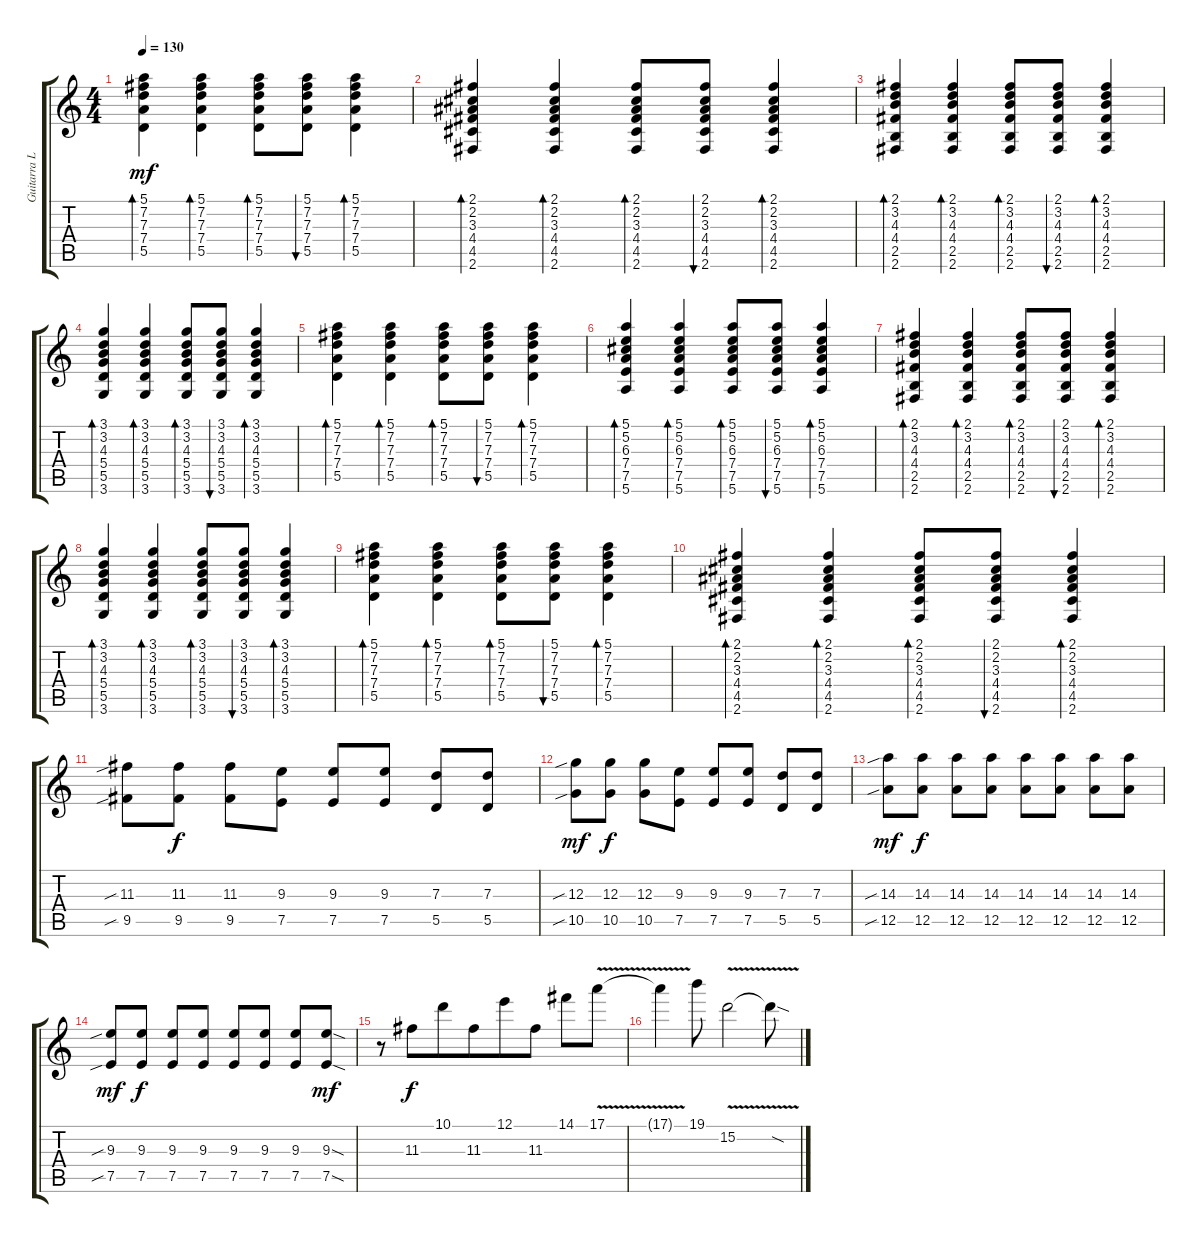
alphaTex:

\track ("" "Guitarra L") {instrument distortionguitar}
\staff {score tabs}
\tuning (E4 B3 G3 D3 A2 E2) {hide}
\ts (4 4)
\tempo 130
\clef g2
\ks c
(5.1 7.2 7.3 7.4 5.5).4{bd 60 dy mf} (5.1 7.2 7.3 7.4 5.5).4{bd 60} (5.1 7.2 7.3 7.4 5.5).8{bd 60} (5.1 7.2 7.3 7.4 5.5).8{bu 60} (5.1 7.2 7.3 7.4 5.5).4{bd 60} |
(2.1 2.2 3.3 4.4 4.5 2.6).4{bd 60} (2.1 2.2 3.3 4.4 4.5 2.6).4{bd 60} (2.1 2.2 3.3 4.4 4.5 2.6).8{bd 60} (2.1 2.2 3.3 4.4 4.5 2.6).8{bu 60} (2.1 2.2 3.3 4.4 4.5 2.6).4{bd 60} |
(2.1 3.2 4.3 4.4 2.5 2.6).4{bd 60} (2.1 3.2 4.3 4.4 2.5 2.6).4{bd 60} (2.1 3.2 4.3 4.4 2.5 2.6).8{bd 60} (2.1 3.2 4.3 4.4 2.5 2.6).8{bu 60} (2.1 3.2 4.3 4.4 2.5 2.6).4{bd 60} |
(3.1 3.2 4.3 5.4 5.5 3.6).4{bd 60} (3.1 3.2 4.3 5.4 5.5 3.6).4{bd 60} (3.1 3.2 4.3 5.4 5.5 3.6).8{bd 60} (3.1 3.2 4.3 5.4 5.5 3.6).8{bu 60} (3.1 3.2 4.3 5.4 5.5 3.6).4{bd 60} |
(5.1 7.2 7.3 7.4 5.5).4{bd 60} (5.1 7.2 7.3 7.4 5.5).4{bd 60} (5.1 7.2 7.3 7.4 5.5).8{bd 60} (5.1 7.2 7.3 7.4 5.5).8{bu 60} (5.1 7.2 7.3 7.4 5.5).4{bd 60} |
(5.1 5.2 6.3 7.4 7.5 5.6).4{bd 60} (5.1 5.2 6.3 7.4 7.5 5.6).4{bd 60} (5.1 5.2 6.3 7.4 7.5 5.6).8{bd 60} (5.1 5.2 6.3 7.4 7.5 5.6).8{bu 60} (5.1 5.2 6.3 7.4 7.5 5.6).4{bd 60} |
(2.1 3.2 4.3 4.4 2.5 2.6).4{bd 60} (2.1 3.2 4.3 4.4 2.5 2.6).4{bd 60} (2.1 3.2 4.3 4.4 2.5 2.6).8{bd 60} (2.1 3.2 4.3 4.4 2.5 2.6).8{bu 60} (2.1 3.2 4.3 4.4 2.5 2.6).4{bd 60} |
(3.1 3.2 4.3 5.4 5.5 3.6).4{bd 60} (3.1 3.2 4.3 5.4 5.5 3.6).4{bd 60} (3.1 3.2 4.3 5.4 5.5 3.6).8{bd 60} (3.1 3.2 4.3 5.4 5.5 3.6).8{bu 60} (3.1 3.2 4.3 5.4 5.5 3.6).4{bd 60} |
(5.1 7.2 7.3 7.4 5.5).4{bd 60} (5.1 7.2 7.3 7.4 5.5).4{bd 60} (5.1 7.2 7.3 7.4 5.5).8{bd 60} (5.1 7.2 7.3 7.4 5.5).8{bu 60} (5.1 7.2 7.3 7.4 5.5).4{bd 60} |
(2.1 2.2 3.3 4.4 4.5 2.6).4{bd 60} (2.1 2.2 3.3 4.4 4.5 2.6).4{bd 60} (2.1 2.2 3.3 4.4 4.5 2.6).8{bd 60} (2.1 2.2 3.3 4.4 4.5 2.6).8{bu 60} (2.1 2.2 3.3 4.4 4.5 2.6).4{bd 60} |
(11.3{sib} 9.5{sib}).8{volume 16} (11.3 9.5).8{dy f} (11.3 9.5).8 (9.3 7.5).8 (9.3 7.5).8 (9.3 7.5).8 (7.3 5.5).8 (7.3 5.5).8 |
(12.3{sib} 10.5{sib}).8{dy mf} (12.3 10.5).8{dy f} (12.3 10.5).8 (9.3 7.5).8 (9.3 7.5).8 (9.3 7.5).8 (7.3 5.5).8 (7.3 5.5).8 |
(14.3{sib} 12.5{sib}).8{dy mf} (14.3 12.5).8{dy f} (14.3 12.5).8 (14.3 12.5).8 (14.3 12.5).8 (14.3 12.5).8 (14.3 12.5).8 (14.3 12.5).8 |
(9.3{sib} 7.5{sib}).8{dy mf} (9.3 7.5).8{dy f} (9.3 7.5).8 (9.3 7.5).8 (9.3 7.5).8 (9.3 7.5).8 (9.3 7.5).8 (9.3{sod} 7.5{sod}).8{dy mf} |
r.8 11.3.8{dy f beam merge} 10.1.8{beam merge} 11.3.8{beam merge} 12.1.8 11.3.8 14.1.8 17.1{v}.8 |
17.1{t}.4 19.1.8 15.2{v}.2 15.2{sod t}.8
